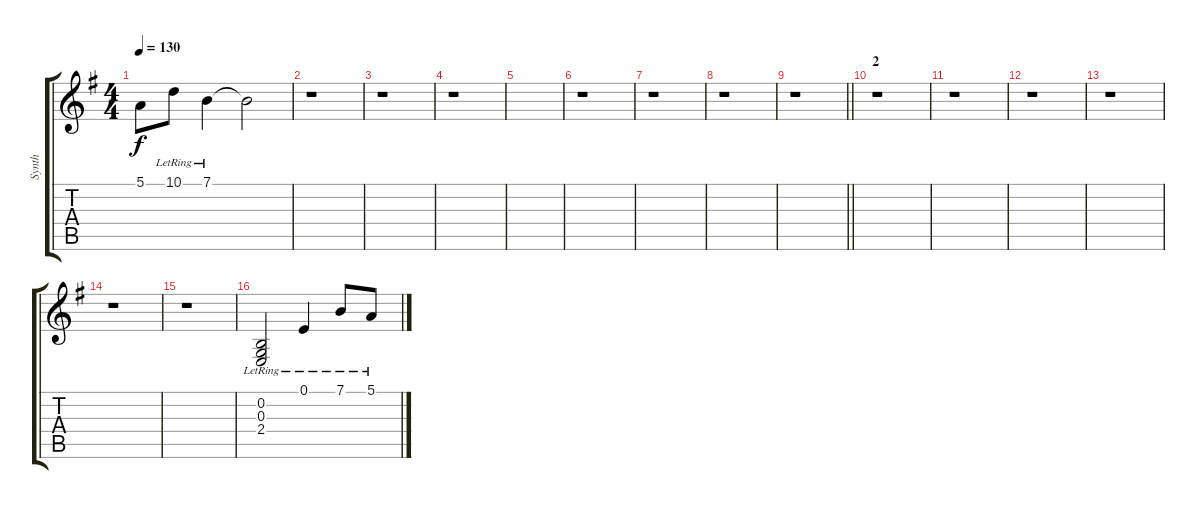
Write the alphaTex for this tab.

\track ("Synth" "Synth") {instrument fx5brightness}
\staff {score tabs}
\tuning (E4 B3 G3 D3 A2 E2) {hide}
\ts (4 4)
\tempo 130
\clef g2
\ks g
5.1{t}.8{dy f} 10.1{lr}.8 7.1{lr}.4 7.1{t}.2 |
r.1 |
r.1 |
r.1 |
|
r.1 |
r.1 |
r.1 |
\barLineRight lightlight
r.1 |
\section ("" "2")
r.1 |
r.1 |
r.1 |
r.1 |
r.1 |
r.1 |
(0.2{lr} 0.3{lr} 2.4{lr}).2 0.1{lr}.4 7.1{lr}.8 5.1{lr}.8
